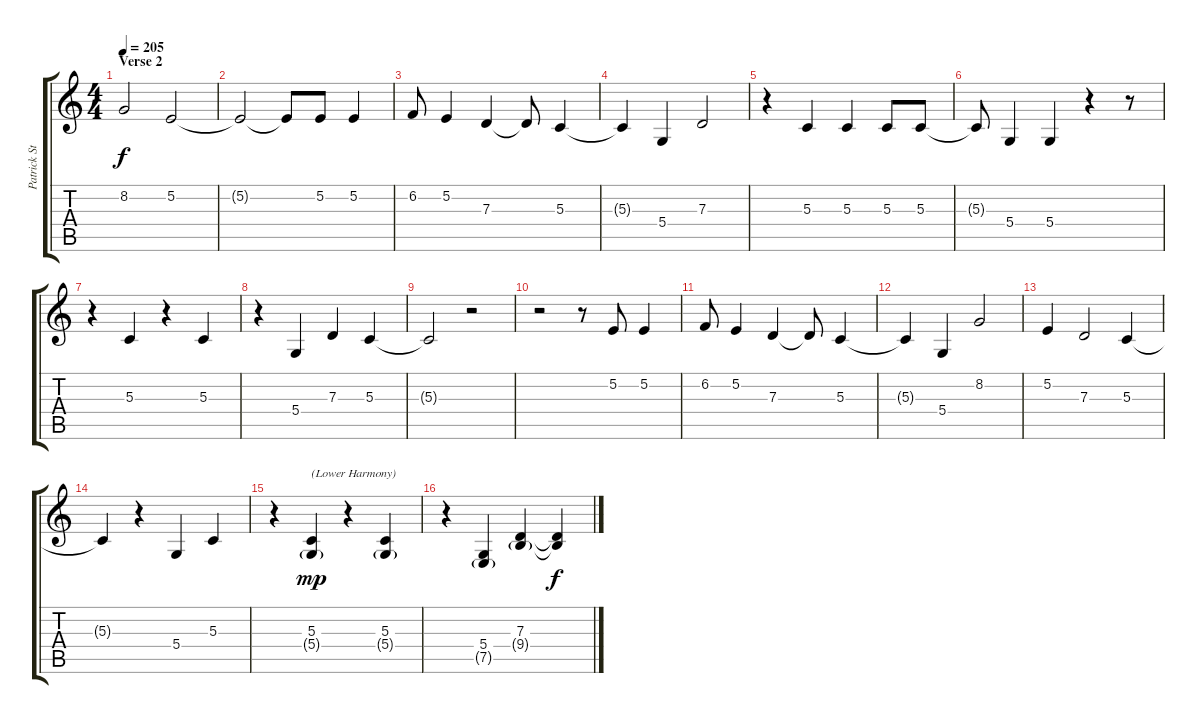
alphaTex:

\track ("Patrick Stump (Lead Vocal and Harmonies)" "Patrick St") {instrument clarinet}
\staff {score tabs}
\tuning (E4 B3 G3 D3 A2 E2) {hide}
\ts (4 4)
\section ("" "Verse 2")
\tempo 205
\clef g2
\ks c
8.2.2{dy f} 5.2.2 |
5.2{t}.2 5.2{t}.8 5.2.8 5.2.4 |
6.2.8 5.2.4 7.3.4 7.3{t}.8 5.3.4 |
5.3{t}.4 5.4.4 7.3.2 |
r.4 5.3.4 5.3.4 5.3.8 5.3.8 |
5.3{t}.8 5.4.4 5.4.4 r.4 r.8 |
r.4 5.3.4 r.4 5.3.4 |
r.4 5.4.4 7.3.4 5.3.4 |
5.3{t}.2 r.2 |
r.2 r.8 5.2.8 5.2.4 |
6.2.8 5.2.4 7.3.4 7.3{t}.8 5.3.4 |
5.3{t}.4 5.4.4 8.2.2 |
5.2.4 7.3.2 5.3.4 |
5.3{t}.4 r.4 5.4.4 5.3.4 |
r.4 (5.3 5.4{g}).4{txt "(Lower Harmony)" dy mp} r.4 (5.3 5.4{g}).4 |
r.4 (5.4 7.5{g}).4 (7.3 9.4{g}).4 (7.3{t} 9.4{t}).4{dy f}
